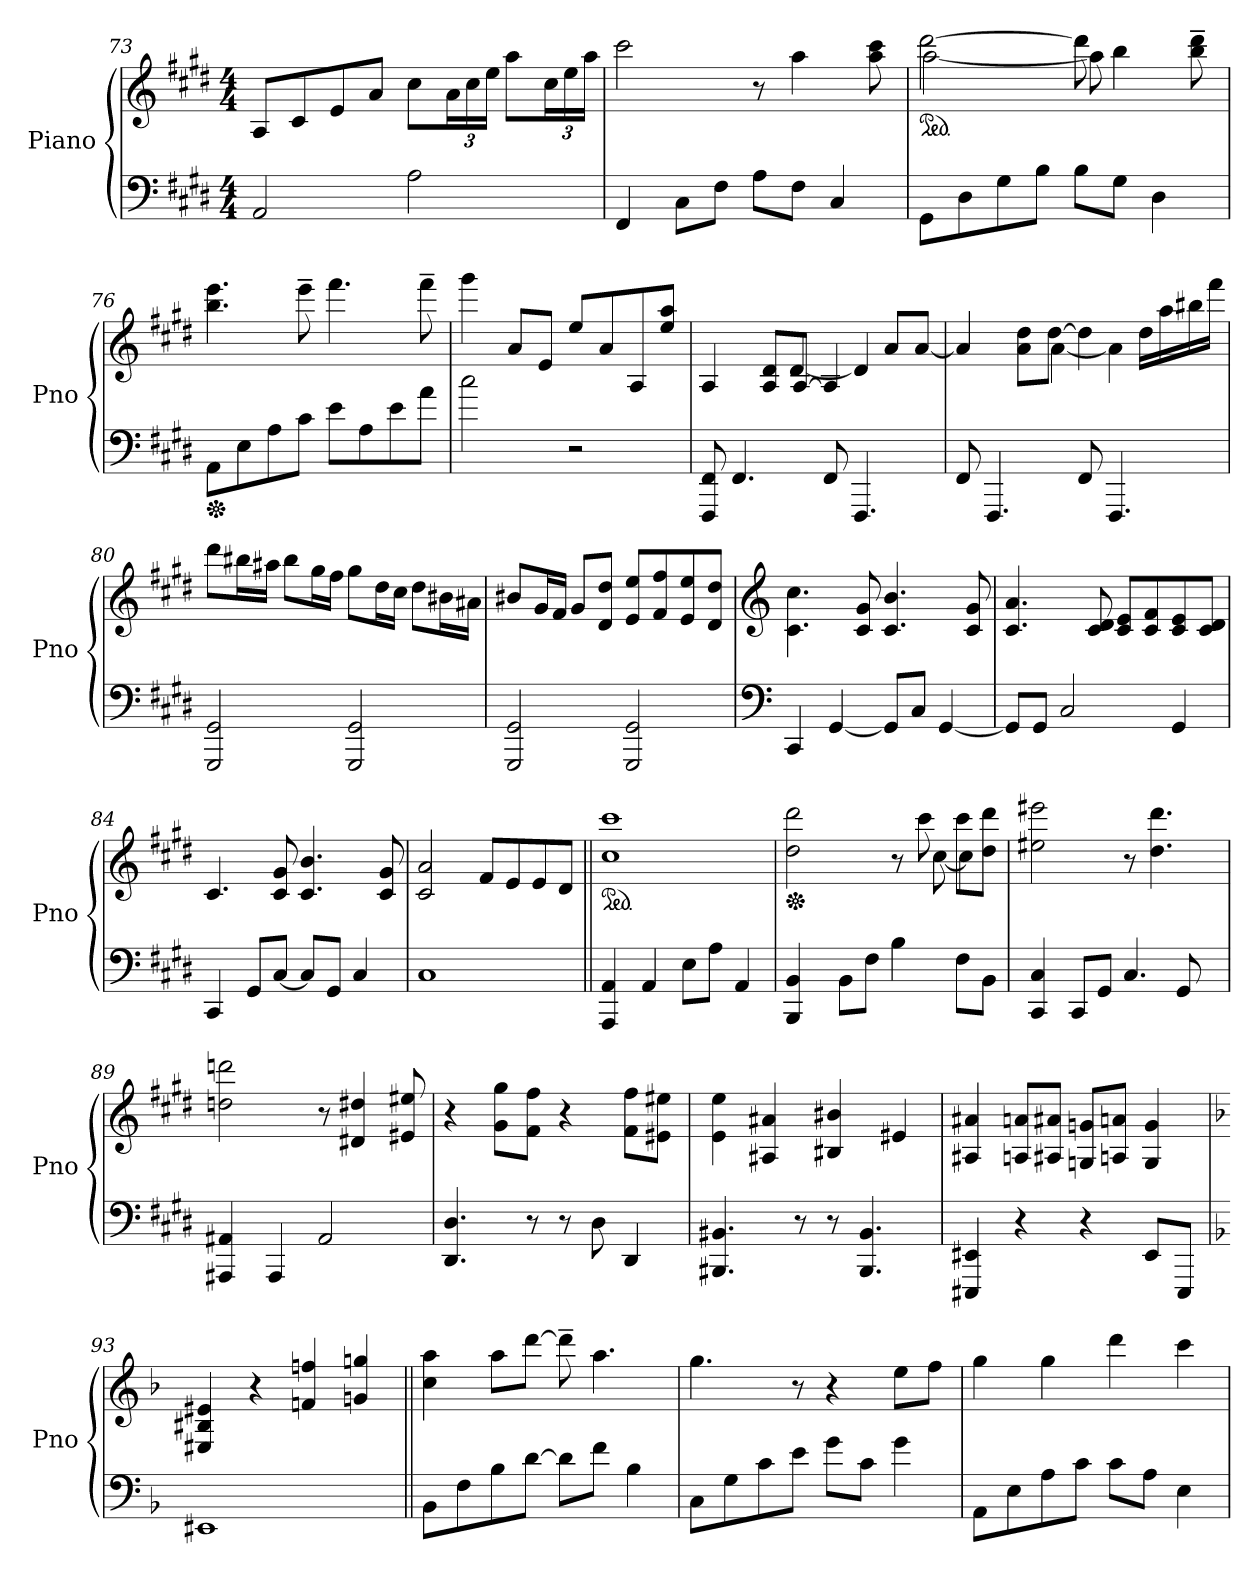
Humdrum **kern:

**kern	**kern
*part1	*part1
*staff2	*staff1
*I"Piano	*
*I'Pno	*
!!LO:LB:g=z
*clefF4	*clefG2
*k[f#c#g#d#]	*k[f#c#g#d#]
*M4/4	*M4/4
=73	=73
2AA/	8A/L
.	8c#/
.	8e/
.	8a/J
2A\	8cc#\L
*	*Xbrackettup
.	24a\L
.	24cc#\
.	24ee\JJ
.	8aa\L
.	24cc#\L
.	24ee\
.	24aa\JJ
!!LO:LB:g=z
=74	=74
4FF#/	2ccc#\
8C#\L	.
8F#\J	.
8A\L	8r
8F#\J	4aa\
4C#/	.
.	8aa\ 8ccc#\
=75	=75
*^	*^
*	*	*ped	*
8GG#\L	8ryy	[2ddd#\	[2aa\
*v	*v	*	*
8D#\	.	.
8G#\	.	.
8B\J	.	.
8B\L	8ddd#\]	8aa\]
*^	*	*
8G#\J	8ryy	4bb\	4.ryy
4ryy	4D#\	.	.
.	.	8bb\~ 8ddd#\~	.
*v	*v	*	*
*	*v	*v
=76	=76
*Xped	*
8AA\L	4.bb\ 4.eee\
8E\	.
8A\	.
8c#\J	8eee~\
8e\L	4.fff#\
8A\	.
8e\	.
8a\J	8fff#~\
=77	=77
2cc#\	4ggg#\
.	8a/L
.	8e/J
2r	8ee/L
.	8a/
.	8A/
.	8ee/ 8aa/J
!!LO:LB:g=z
=78	=78
*	*^
8FFF#/ 8FF#/	4A/	4.ryy
4.FF#/	.	.
.	8A/ 8d#/L	.
.	[8A/J	[4d#/
8FF#/	4A/]	.
4.FFF#/	.	4d#/]
.	8a/L	.
.	[8a/J	8ryy
=79	=79	=79
8FF#/	4a/]	4.ryy
4.FFF#/	.	.
.	8a\ 8dd#\L	.
.	[8dd#\J	[4a\
8FF#/	4dd#\]	.
4.FFF#/	.	4a\]
.	16dd#\LL	.
.	16aa\	.
.	16bb#X\	8ryy
.	16fff#\JJ	.
*	*v	*v
!!LO:PB:g=z
=80	=80
2GGG#/ 2GG#/	8ddd#\L
.	16bb#X\L
.	16aa#X\JJ
.	8bb#\L
.	16gg#\L
.	16ff#\JJ
2GGG#/ 2GG#/	8gg#\L
.	16dd#\L
.	16cc#\JJ
.	8dd#\L
.	16b#X\L
.	16a#X\JJ
=81	=81
2GGG#/ 2GG#/	8b#X/L
.	16g#/L
.	16f#/JJ
.	8g#/L
.	8d#/ 8dd#/J
2GGG#/ 2GG#/	8e/ 8ee/L
.	8f#/ 8ff#/
.	8e/ 8ee/
.	8d#/ 8dd#/J
!!LO:PB:g=z
=82	=82
*clefF4	*clefG2
4CC#/	4.c#\ 4.cc#\
[4GG#/	.
.	8c#/ 8g#/
8GG#/L]	4.c#/ 4.b/
8C#/J	.
[4GG#/	.
.	8c#/ 8g#/
=83	=83
8GG#/L]	4.c#/ 4.a/
8GG#/J	.
2C#/	.
.	8c#/ 8d#/
.	8c#/ 8e/L
.	8c#/ 8f#/
4GG#/	8c#/ 8e/
.	8c#/ 8d#/J
=84	=84
4CC#/	4.c#/
8GG#/L	.
[8C#/J	8c#/ 8g#/
8C#/L]	4.c#/ 4.b/
8GG#/J	.
4C#/	.
.	8c#/ 8g#/
!!LO:LB:g=z
=85	=85
1C#	2c#/ 2a/
.	8f#/L
.	8e/
.	8e/
.	8d#/J
=86||	=86||
*	*^
*	*ped	*
4AAA/ 4AA/	1ccc#	1cc#
4AA/	.	.
8E\L	.	.
8A\J	.	.
4AA/	.	.
=87	=87	=87
*	*Xped	*
4BBB/ 4BB/	2dd#\ 2ddd#\	8ryy
*	*v	*v
8BB\L	.
8F#\J	.
4B\	8r
*	*^
.	8ccc#\	[8cc#\
8F#\L	8ccc#\L	4cc#\]
8BB\J	8dd#\ 8ddd#\J	.
*	*v	*v
!!LO:LB:g=z
=88	=88
*^	*
2.ryy	4CC#/ 4C#/	2ee#X\ 2eee#X\
.	8CC#/L	.
.	8GG#/J	.
.	4.C#/	8r
.	.	4.dd#\ 4.ddd#\
8GG#/	.	.
8ryy	8ryy	.
*v	*v	*
=89	=89
4AAA#X/ 4AA#X/	2ddn\ 2dddn\
4AAA#/	.
2AA#/	8r
.	4d#X/ 4dd#X/
.	8e#X/ 8ee#X/
=90	=90
4.DD#/ 4.D#/	4r
.	8g#\ 8gg#\L
8r	8f#\ 8ff#\J
8r	4r
8D#\	.
4DD#/	8f#\ 8ff#\L
.	8e#X\ 8ee#X\J
!!LO:LB:g=z
=91	=91
4.BBB#X/ 4.BB#X/	4e\ 4ee\
.	4A#X/ 4a#X/
8r	.
8r	4B#X/ 4b#X/
4.BBB#/ 4.BB#/	.
.	4e#X/
=92	=92
4EEE#X/ 4EE#X/	4A#X/ 4a#X/
4r	8An/ 8an/L
.	8A#X/ 8a#X/J
4r	8Gn/ 8gn/L
.	8An/ 8an/J
8EE#/L	4G/ 4g/
8EEE#/J	.
=93	=93
*k[b-]	*k[b-]
1EE#X	4E#X/ 4B#X/ 4e#X/
.	4r
.	4fn/ 4ffn/
.	4gn/ 4ggn/
!!LO:LB:g=z
=94||	=94||
8BB-\L	4cc\ 4aa\
8F\	.
8B-\	8aa\L
[8d\J	[8ddd\J
8d\L]	8ddd~\]
8f\J	4.aa\
4B-\	.
=95	=95
8C\L	4.gg\
8G\	.
8c\	.
8e\J	8r
8g\L	4r
8c\J	.
4g\	8ee\L
.	8ff\J
=96	=96
8AA\L	4gg\
8E\	.
8A\	4gg\
8c\J	.
8c\L	4ddd\
8A\J	.
4E\	4ccc\
=	=
*-	*-
